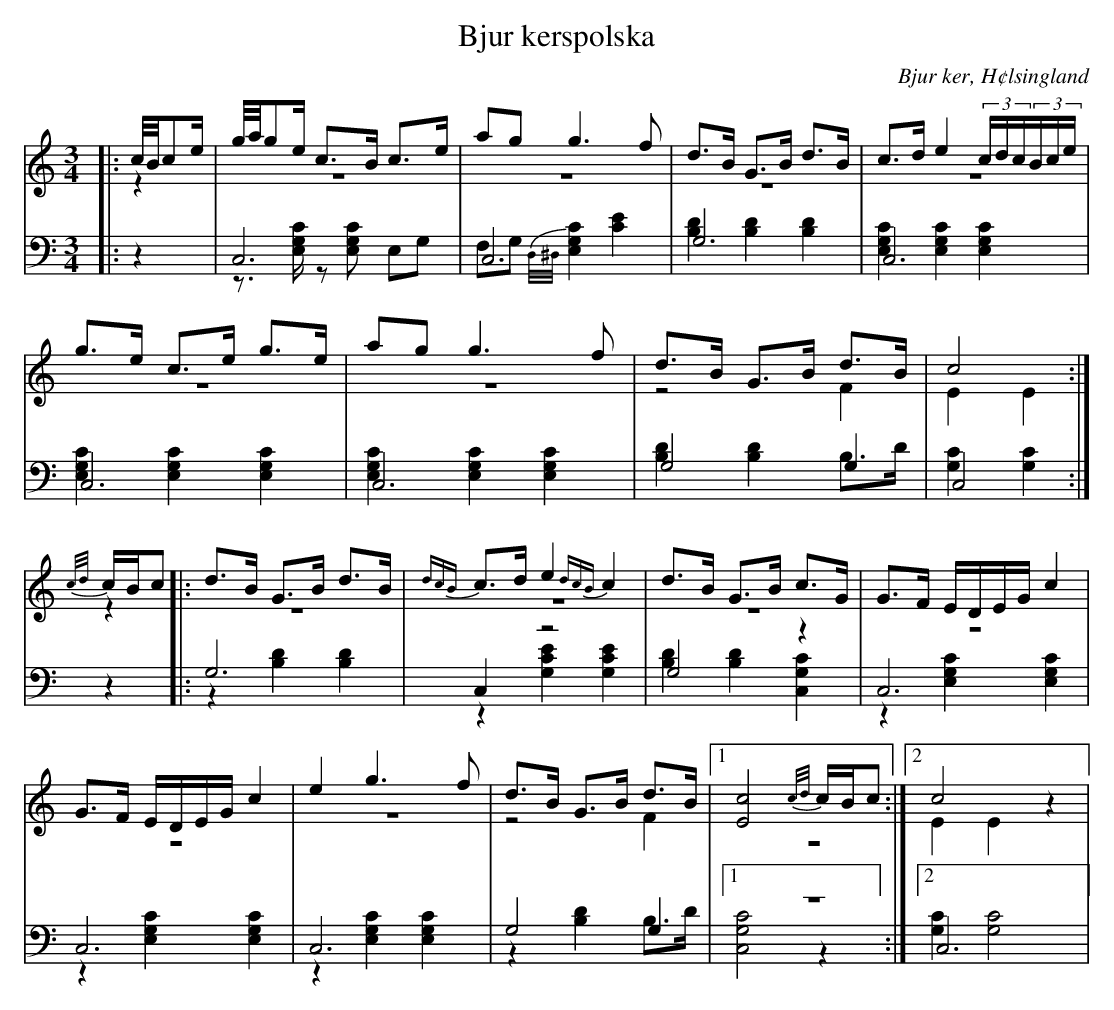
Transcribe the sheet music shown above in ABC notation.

X:1
T: Bjur kerspolska
O: Bjur ker, H¢lsingland
M: 3/4
L: 1/8
K: C
V:1
V:2 merge
V:3
V:4 merge
V:1
|:c//B//ce/|g//a//ge/ c>B c>e|ag g3 f|d>B G>B d>B|c>d e2 (3c/d/c/(3B/c/e/|
g>e c>e g>e|ag g3 f|d>B G>B d>B|c4:|
{c/d/}c/B/c |:d>B G>B d>B|{dcB}c>d e2 {dcB}c2|d>B G>B c>G|G>F E/D/E/G/ c2|
G>F E/D/E/G/ c2|e2 g3 f|d>B G>B d>B|1 [E4c4] {c/d/}c/B/c:|2 c4 z2|
V:2
|:z2|z6|z6|z6|z6|
z6|z6|z4 F2|E2 E2:|
z2|:z6|z6|z6|z6|
 z6|z6|z4 F2|1 z6:|2 E2 E2 z2|
V:3 clef=bass
|:z2|C,6|C,6|G,6|C,6|
C,6|C,6|G,4 G,2|C,4:|
z2|:G,6|C,2 z4|G,4 z2|C,6|
 C,6|C,6|G,4 G,2|1 z6:|2 C,6|
V:4 clef=bass
|:z2|z>[E,G,C] z[E,G,C] E,G,|F,G, {D,/^D,/}[E,2G,2C2] [E2C2]|[B,2D2] [B,2D2] [B,2D2]|[E,2G,2C2] [E,2G,2C2] [E,2G,2C2]|
[E,2G,2C2] [E,2G,2C2] [E,2G,2C2]|[E,2G,2C2] [E,2G,2C2] [E,2G,2C2]|[B,2D2] [B,2D2] B,>D|[G,2C2][G,2C2]:|
z2|:z2 [B,2D2] [B,2D2]|z2 [G,2C2E2] [G,2C2E2]|[B,2D2][B,2D2] [C,2G,2C2]|z2 [E,2G,2C2] [E,2G,2C2]|
z2 [E,2G,2C2] [E,2G,2C2]|z2 [E,2G,2C2] [E,2G,2C2]|z2 [B,2D2] B,>D|1 [C,4G,4C4] z2:|2 [G,2C2] [G,4C4]|
